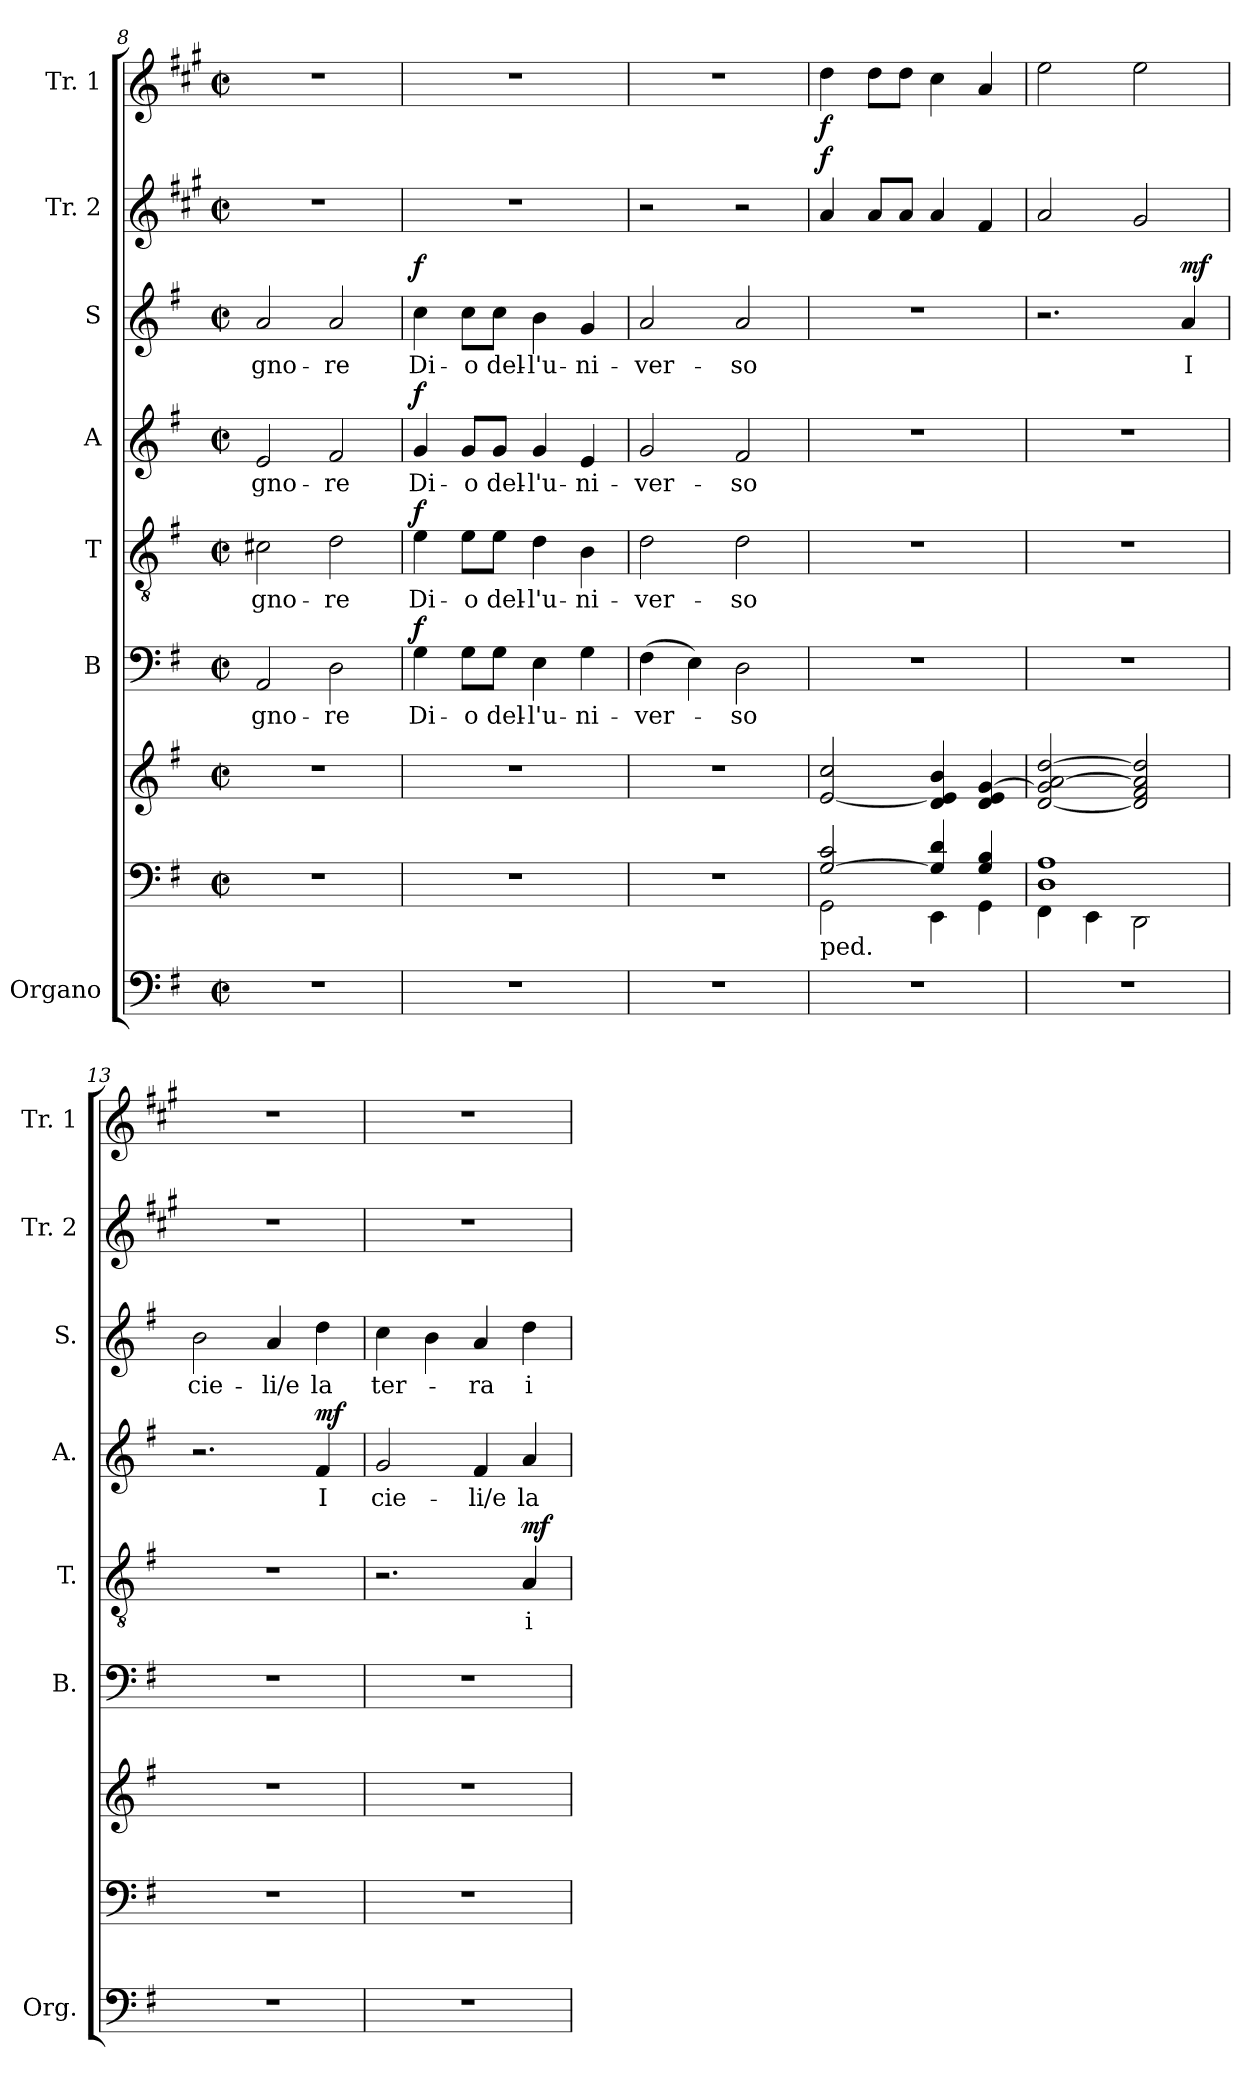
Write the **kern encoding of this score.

**kern	**kern	**kern	**kern	**text	**dynam	**kern	**text	**dynam	**kern	**text	**dynam	**kern	**text	**dynam	**kern	**dynam	**kern	**dynam
*part7	*part7	*part7	*part6	*part6	*part6	*part5	*part5	*part5	*part4	*part4	*part4	*part3	*part3	*part3	*part2	*part2	*part1	*part1
*staff9	*staff8	*staff7	*staff6	*staff6	*staff6	*staff5	*staff5	*staff5	*staff4	*staff4	*staff4	*staff3	*staff3	*staff3	*staff2	*staff2	*staff1	*staff1
*I"Organo	*	*	*I"B	*	*	*I"T	*	*	*I"A	*	*	*I"S	*	*	*I"Tr. 2	*	*I"Tr. 1	*
*I'Org.	*	*	*I'B.	*	*	*I'T.	*	*	*I'A.	*	*	*I'S.	*	*	*I'Tr. 2	*	*I'Tr. 1	*
*clefF4	*clefF4	*clefG2	*clefF4	*	*	*clefGv2	*	*	*clefG2	*	*	*clefG2	*	*	*clefG2	*	*clefG2	*
*	*	*	*	*	*	*	*	*	*	*	*	*	*	*	*ITrd1c2	*	*ITrd1c2	*
*k[f#]	*k[f#]	*k[f#]	*k[f#]	*	*	*k[f#]	*	*	*k[f#]	*	*	*k[f#]	*	*	*k[f#]	*	*k[f#]	*
*M2/2	*M2/2	*M2/2	*M2/2	*	*	*M2/2	*	*	*M2/2	*	*	*M2/2	*	*	*M2/2	*	*M2/2	*
*met(c|)	*met(c|)	*met(c|)	*met(c|)	*	*	*met(c|)	*	*	*met(c|)	*	*	*met(c|)	*	*	*met(c|)	*	*met(c|)	*
=8	=8	=8	=8	=8	=8	=8	=8	=8	=8	=8	=8	=8	=8	=8	=8	=8	=8	=8
!	!	!	!	!LO:LY:b	!	!	!LO:LY:b	!	!	!LO:LY:b	!	!	!LO:LY:b	!	!	!	!	!
1r	1r	1r	2AA/	-gno-	.	2c#X\	-gno-	.	2e/	-gno-	.	2a/	-gno-	.	1r	.	1r	.
!	!	!	!	!LO:LY:b	!	!	!LO:LY:b	!	!	!LO:LY:b	!	!	!LO:LY:b	!	!	!	!	!
.	.	.	2D\	-re	.	2d\	-re	.	2f#/	-re	.	2a/	-re	.	.	.	.	.
=9	=9	=9	=9	=9	=9	=9	=9	=9	=9	=9	=9	=9	=9	=9	=9	=9	=9	=9
!	!	!	!	!LO:LY:b	!LO:DY:a	!	!LO:LY:b	!LO:DY:a	!	!LO:LY:b	!LO:DY:a	!	!LO:LY:b	!LO:DY:a	!	!	!	!
1r	1r	1r	4G\	Di-	f	4e\	Di-	f	4g/	Di-	f	4cc\	Di-	f	1r	.	1r	.
!	!	!	!	!LO:LY:b	!	!	!LO:LY:b	!	!	!LO:LY:b	!	!	!LO:LY:b	!	!	!	!	!
.	.	.	8G\L	-o	.	8e\L	-o	.	8g/L	-o	.	8cc\L	-o	.	.	.	.	.
!	!	!	!	!LO:LY:b	!	!	!LO:LY:b	!	!	!LO:LY:b	!	!	!LO:LY:b	!	!	!	!	!
.	.	.	8G\J	del-	.	8e\J	del-	.	8g/J	del-	.	8cc\J	del-	.	.	.	.	.
!	!	!	!	!LO:LY:b	!	!	!LO:LY:b	!	!	!LO:LY:b	!	!	!LO:LY:b	!	!	!	!	!
.	.	.	4E\	-l'u-	.	4d\	-l'u-	.	4g/	-l'u-	.	4b\	-l'u-	.	.	.	.	.
!	!	!	!	!LO:LY:b	!	!	!LO:LY:b	!	!	!LO:LY:b	!	!	!LO:LY:b	!	!	!	!	!
.	.	.	4G\	-ni-	.	4B\	-ni-	.	4e/	-ni-	.	4g/	-ni-	.	.	.	.	.
=10	=10	=10	=10	=10	=10	=10	=10	=10	=10	=10	=10	=10	=10	=10	=10	=10	=10	=10
!	!	!	!	!LO:LY:b	!	!	!LO:LY:b	!	!	!LO:LY:b	!	!	!LO:LY:b	!	!	!	!	!
1r	1r	1r	(>4F#\	-ver-	.	2d\	-ver-	.	2g/	-ver-	.	2a/	-ver-	.	2r	.	1r	.
.	.	.	4E\)	.	.	.	.	.	.	.	.	.	.	.	.	.	.	.
!	!	!	!	!LO:LY:b	!	!	!LO:LY:b	!	!	!LO:LY:b	!	!	!LO:LY:b	!	!	!	!	!
.	.	.	2D\	-so	.	2d\	-so	.	2f#/	-so	.	2a/	-so	.	2r	.	.	.
!!LO:PB:g=z
=11	=11	=11	=11	=11	=11	=11	=11	=11	=11	=11	=11	=11	=11	=11	=11	=11	=11	=11
*	*^	*	*	*	*	*	*	*	*	*	*	*	*	*	*	*	*	*
!	!LO:TX:b:t=ped.	!	!	!	!	!	!	!	!	!	!	!	!	!	!	!	!	!	!
!	!	!	!	!	!	!	!	!	!	!	!	!	!	!	!	!	!LO:DY:a	!	!LO:DY:b
1r	[2G/ 2c/	2GG\	[2e/ 2cc/	1r	.	.	1r	.	.	1r	.	.	1r	.	.	4g/	f	4cc\	f
.	.	.	.	.	.	.	.	.	.	.	.	.	.	.	.	8g/L	.	8cc\L	.
.	.	.	.	.	.	.	.	.	.	.	.	.	.	.	.	8g/J	.	8cc\J	.
.	4G/] 4d/	4EE\	4d/ 4e/] 4b/	.	.	.	.	.	.	.	.	.	.	.	.	4g/	.	4b\	.
.	4G/ 4B/	4GG\	4d/ 4e/ [4g/	.	.	.	.	.	.	.	.	.	.	.	.	4e/	.	4g/	.
=12	=12	=12	=12	=12	=12	=12	=12	=12	=12	=12	=12	=12	=12	=12	=12	=12	=12	=12	=12
1r	1D 1A	4FF#\	[2d/ 2g/] [2a/ [2dd/	1r	.	.	1r	.	.	1r	.	.	2.r	.	.	2g/	.	2dd\	.
.	.	4EE\	.	.	.	.	.	.	.	.	.	.	.	.	.	.	.	.	.
.	.	2DD\	2d/] 2f#/ 2a/] 2dd/]	.	.	.	.	.	.	.	.	.	.	.	.	2f#/	.	2dd\	.
!	!	!	!	!	!	!	!	!	!	!	!	!	!	!LO:LY:b	!LO:DY:a	!	!	!	!
.	.	.	.	.	.	.	.	.	.	.	.	.	4a/	I	mf	.	.	.	.
*	*v	*v	*	*	*	*	*	*	*	*	*	*	*	*	*	*	*	*	*
=13	=13	=13	=13	=13	=13	=13	=13	=13	=13	=13	=13	=13	=13	=13	=13	=13	=13	=13
!	!	!	!	!	!	!	!	!	!	!	!	!	!LO:LY:b	!	!	!	!	!
1r	1r	1r	1r	.	.	1r	.	.	2.r	.	.	2b\	cie-	.	1r	.	1r	.
!	!	!	!	!	!	!	!	!	!	!	!	!	!LO:LY:b	!	!	!	!	!
.	.	.	.	.	.	.	.	.	.	.	.	4a/	-li/e	.	.	.	.	.
!	!	!	!	!	!	!	!	!	!	!LO:LY:b	!LO:DY:a	!	!LO:LY:b	!	!	!	!	!
.	.	.	.	.	.	.	.	.	4f#/	I	mf	4dd\	la	.	.	.	.	.
=14	=14	=14	=14	=14	=14	=14	=14	=14	=14	=14	=14	=14	=14	=14	=14	=14	=14	=14
!	!	!	!	!	!	!	!	!	!	!LO:LY:b	!	!	!LO:LY:b	!	!	!	!	!
1r	1r	1r	1r	.	.	2.r	.	.	2g/	cie-	.	4cc\	ter-	.	1r	.	1r	.
.	.	.	.	.	.	.	.	.	.	.	.	4b\	.	.	.	.	.	.
!	!	!	!	!	!	!	!	!	!	!LO:LY:b	!	!	!LO:LY:b	!	!	!	!	!
.	.	.	.	.	.	.	.	.	4f#/	-li/e	.	4a/	-ra	.	.	.	.	.
!	!	!	!	!	!	!	!LO:LY:b	!LO:DY:a	!	!LO:LY:b	!	!	!LO:LY:b	!	!	!	!	!
.	.	.	.	.	.	4A/	i	mf	4a/	la	.	4dd\	i	.	.	.	.	.
=	=	=	=	=	=	=	=	=	=	=	=	=	=	=	=	=	=	=
*-	*-	*-	*-	*-	*-	*-	*-	*-	*-	*-	*-	*-	*-	*-	*-	*-	*-	*-
